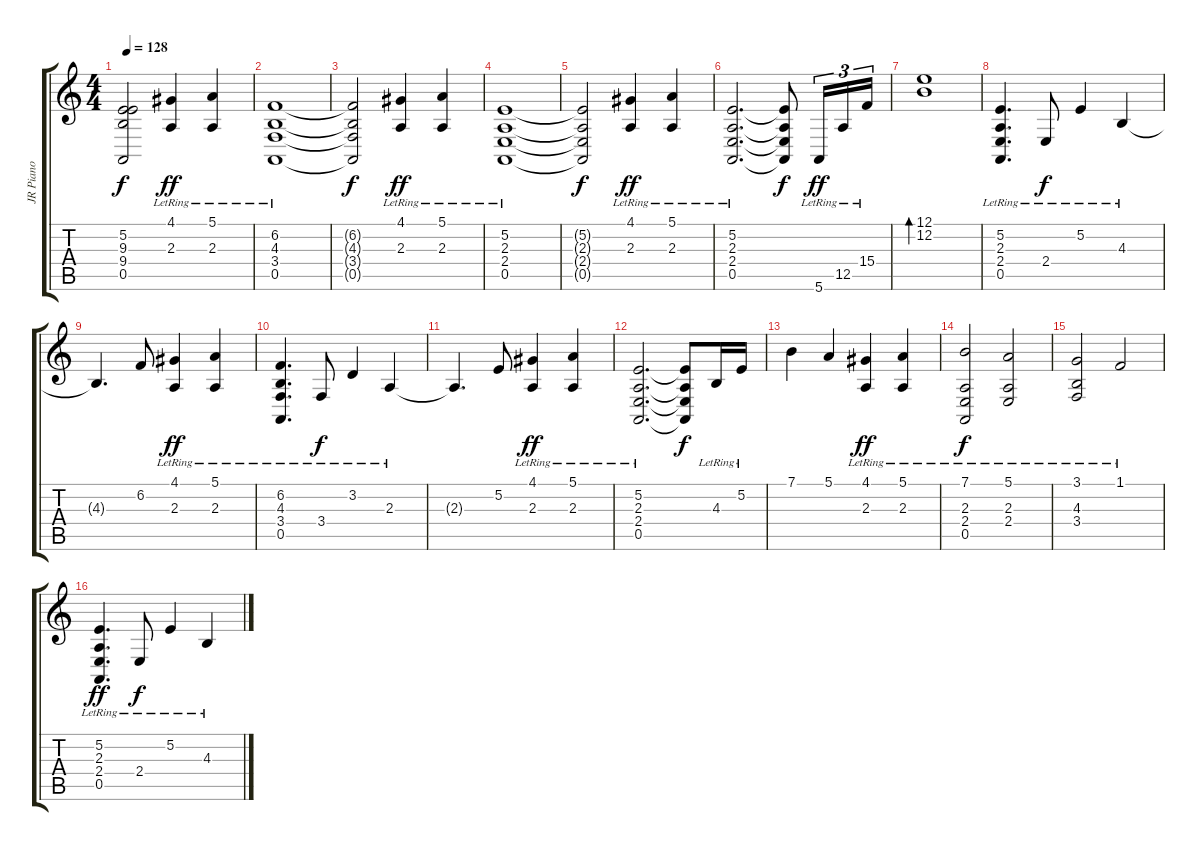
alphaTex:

\track ("JR Piano" "JR Piano") {instrument acousticgrandpiano}
\staff {score tabs}
\tuning (E4 B3 G3 D3 A2 E2) {hide}
\ts (4 4)
\tempo 128
\clef g2
\ks c
(5.2{t} 9.3{t} 9.4{t} 0.5{t}).2{dy f} (4.1{lr} 2.3{lr}).4{dy ff} (5.1{lr} 2.3{lr}).4 |
(6.2{lr} 4.3{lr} 3.4{lr} 0.5{lr}).1 |
(6.2{t} 4.3{t} 3.4{t} 0.5{t}).2{dy f} (4.1{lr} 2.3{lr}).4{dy ff} (5.1{lr} 2.3{lr}).4 |
(5.2{lr} 2.3{lr} 2.4{lr} 0.5{lr}).1 |
(5.2{t} 2.3{t} 2.4{t} 0.5{t}).2{dy f} (4.1{lr} 2.3{lr}).4{dy ff} (5.1{lr} 2.3{lr}).4 |
(5.2{lr} 2.3{lr} 2.4{lr} 0.5{lr}).2{d} (5.2{t} 2.3{t} 2.4{t} 0.5{t}).8{dy f} 5.6{lr}.16{tu (3 2) dy ff} 12.5{lr}.16{tu (3 2)} 15.4{lr}.16{tu (3 2)} |
(12.1 12.2).1{bd 480} |
(5.2{lr} 2.3{lr} 2.4{lr} 0.5{lr}).4{d} 2.4{lr}.8{dy f} 5.2{lr}.4 4.3{lr}.4 |
4.3{t}.4{d} 6.2.8 (4.1{lr} 2.3{lr}).4{dy ff} (5.1{lr} 2.3{lr}).4 |
(6.2{lr} 4.3{lr} 3.4{lr} 0.5{lr}).4{d} 3.4{lr}.8{dy f} 3.2{lr}.4 2.3{lr}.4 |
2.3{t}.4{d} 5.2.8 (4.1{lr} 2.3{lr}).4{dy ff} (5.1{lr} 2.3{lr}).4 |
(5.2{lr} 2.3{lr} 2.4{lr} 0.5{lr}).2{d} (5.2{t} 2.3{t} 2.4{t} 0.5{t}).8{dy f} 4.3{lr}.16 5.2{lr}.16 |
7.1.4 5.1.4 (4.1{lr} 2.3{lr}).4{dy ff} (5.1{lr} 2.3{lr}).4 |
(7.1{lr} 2.3{lr} 2.4{lr} 0.5{lr}).2{dy f} (5.1{lr} 2.3{lr} 2.4{lr}).2 |
(3.1{lr} 4.3{lr} 3.4{lr}).2 1.1{lr}.2 |
(5.2{lr} 2.3{lr} 2.4{lr} 0.5{lr}).4{d dy ff} 2.4{lr}.8{dy f} 5.2{lr}.4 4.3{lr}.4
